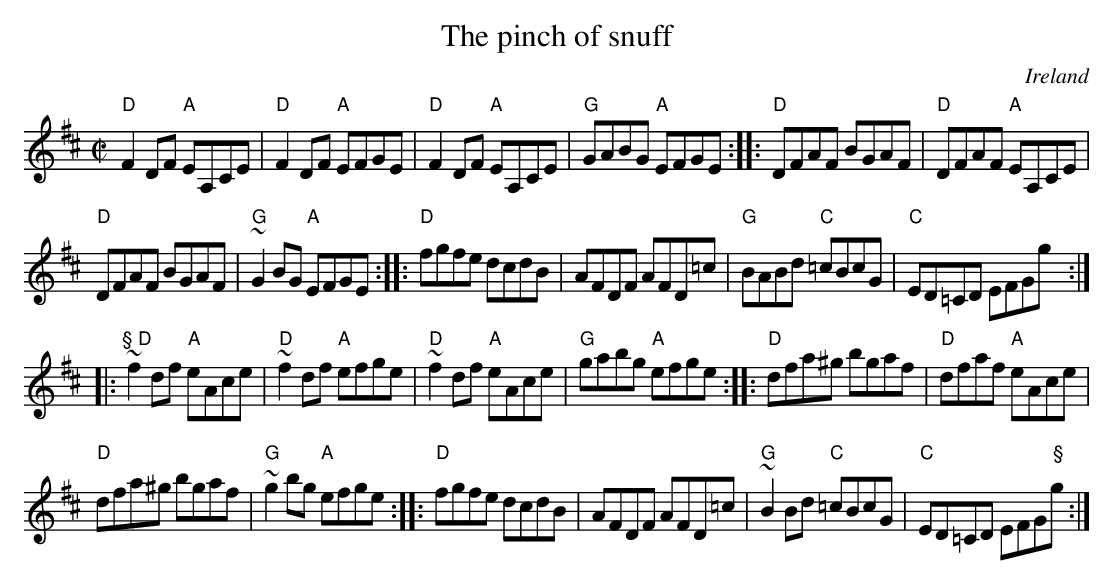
X:1
T:The pinch of snuff
O:Ireland
M:C|
L:1/8
K:D
"D"F2DF "A"EA,CE|"D"F2DF "A"EFGE|"D"F2DF "A"EA,CE|"G"GABG "A"EFGE:|\
|:"D"DFAF BGAF|"D"DFAF "A"EA,CE|
"D"DFAF BGAF|"G"~G2BG "A"EFGE:|\
|:"D"fgfe dcdB|AFDF AFD=c|"G"BABd "C"=cBcG|"C"ED=CD EFGg:|
|:"§ D"~f2df "A"eAce|"D"~f2df "A"efge|"D"~f2df "A"eAce|"G"gabg "A"efge:|\
|:"D"dfa^g bgaf|"D"dfaf "A"eAce|
"D"dfa^g bgaf|"G"~g2bg "A"efge:|\
|:"D"fgfe dcdB|AFDF AFD=c|"G"~B2Bd "C"=cBcG|"C"ED=CD EFG"§"g:|
